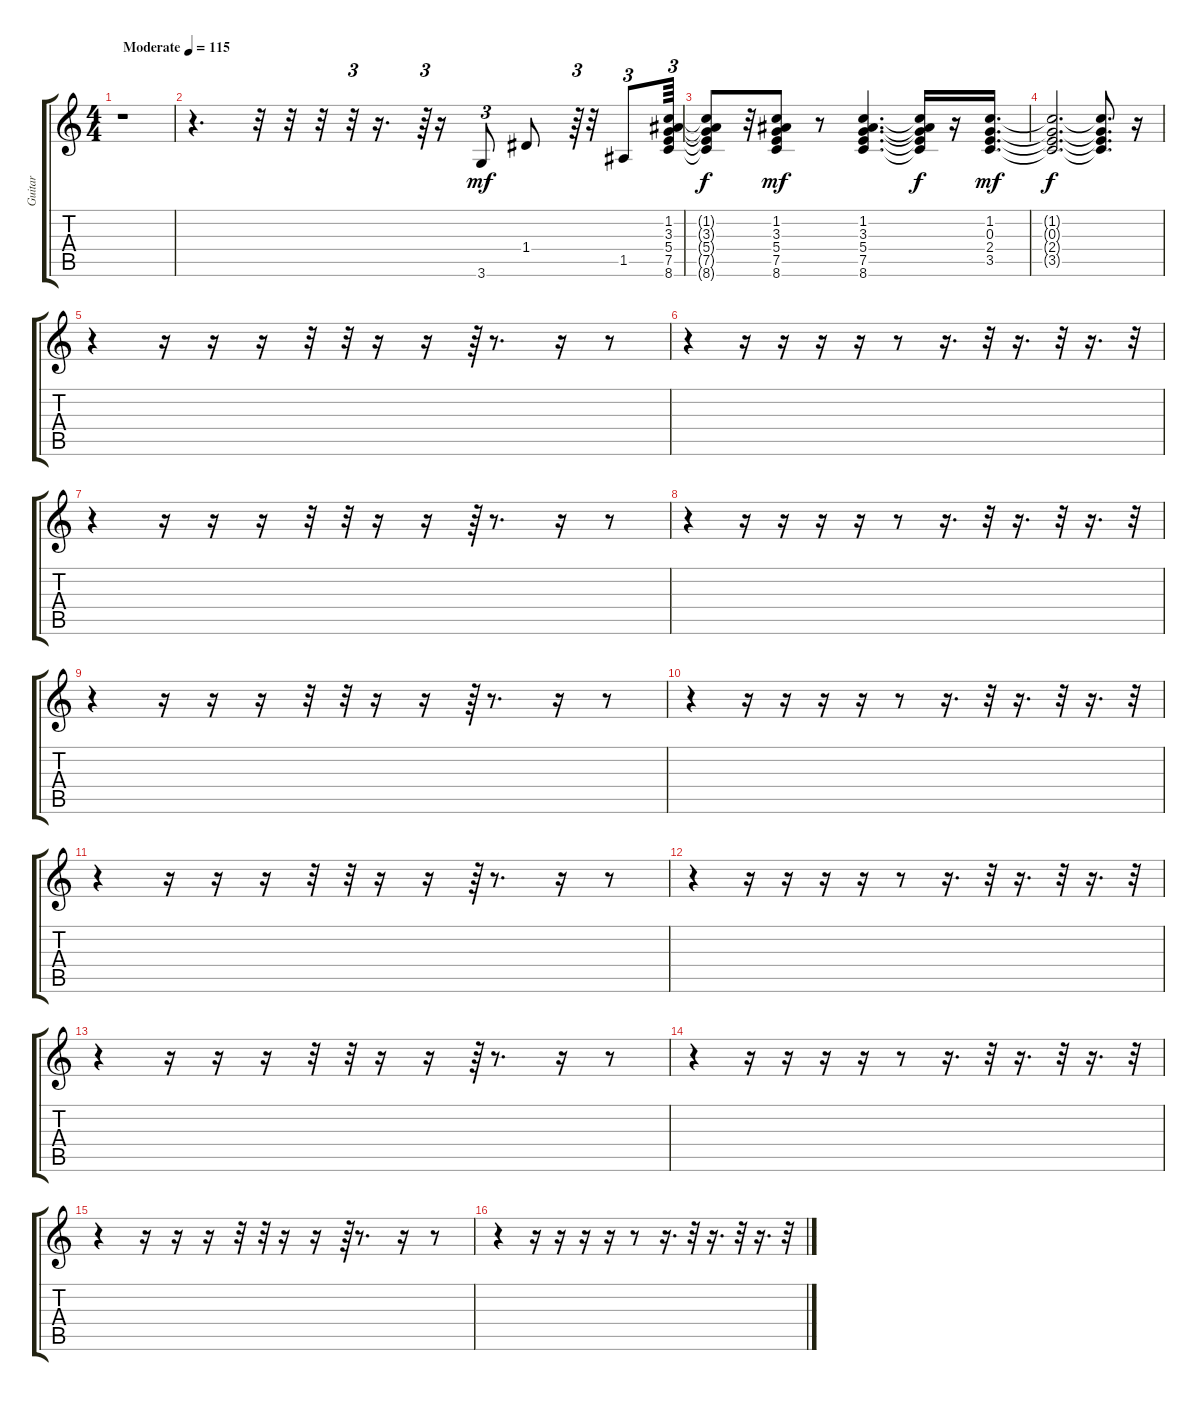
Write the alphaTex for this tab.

\track ("Guitar" "Guitar") {instrument acousticguitarsteel}
\staff {score tabs}
\tuning (E4 B3 G3 D3 A2 E2) {hide}
\ts (4 4)
\tempo (115 "Moderate")
\clef g2
\ks c
r.1{dy mf instrument acousticguitarsteel} |
r.4{d} r.32 r.32 r.32 r.32{tu (3 2)} r.16{d} r.64{tu (3 2)} r.16 3.6.8{tu (3 2)} 1.4.8 r.64{tu (3 2)} r.32 1.5.8{tu (3 2)} (1.2 3.3 5.4 7.5 8.6).64{tu (3 2)} |
(1.2{t} 3.3{t} 5.4{t} 7.5{t} 8.6{t}).8{dy f} r.32 (1.2 3.3 5.4 7.5 8.6).8{dy mf} r.8 (1.2 3.3 5.4 7.5 8.6).4{d} (1.2{t} 3.3{t} 5.4{t} 7.5{t} 8.6{t}).16{dy f} r.16 (1.2 0.3 2.4 3.5).16{d dy mf} |
(1.2{t} 0.3{t} 2.4{t} 3.5{t}).2{d dy f} (1.2{t} 0.3{t} 2.4{t} 3.5{t}).8{d} r.16 |
r.4 r.16 r.16 r.16 r.32 r.32{tu (3 2)} r.16 r.16 r.64{tu (3 2)} r.8{d} r.16 r.8 |
r.4 r.16 r.16 r.16 r.16 r.8 r.16{d} r.32 r.16{d} r.32 r.16{d} r.32 |
r.4 r.16 r.16 r.16 r.32 r.32{tu (3 2)} r.16 r.16 r.64{tu (3 2)} r.8{d} r.16 r.8 |
r.4 r.16 r.16 r.16 r.16 r.8 r.16{d} r.32 r.16{d} r.32 r.16{d} r.32 |
r.4 r.16 r.16 r.16 r.32 r.32{tu (3 2)} r.16 r.16 r.64{tu (3 2)} r.8{d} r.16 r.8 |
r.4 r.16 r.16 r.16 r.16 r.8 r.16{d} r.32 r.16{d} r.32 r.16{d} r.32 |
r.4 r.16 r.16 r.16 r.32 r.32{tu (3 2)} r.16 r.16 r.64{tu (3 2)} r.8{d} r.16 r.8 |
r.4 r.16 r.16 r.16 r.16 r.8 r.16{d} r.32 r.16{d} r.32 r.16{d} r.32 |
r.4 r.16 r.16 r.16 r.32 r.32{tu (3 2)} r.16 r.16 r.64{tu (3 2)} r.8{d} r.16 r.8 |
r.4 r.16 r.16 r.16 r.16 r.8 r.16{d} r.32 r.16{d} r.32 r.16{d} r.32 |
r.4 r.16 r.16 r.16 r.32 r.32{tu (3 2)} r.16 r.16 r.64{tu (3 2)} r.8{d} r.16 r.8 |
r.4 r.16 r.16 r.16 r.16 r.8 r.16{d} r.32 r.16{d} r.32 r.16{d} r.32
